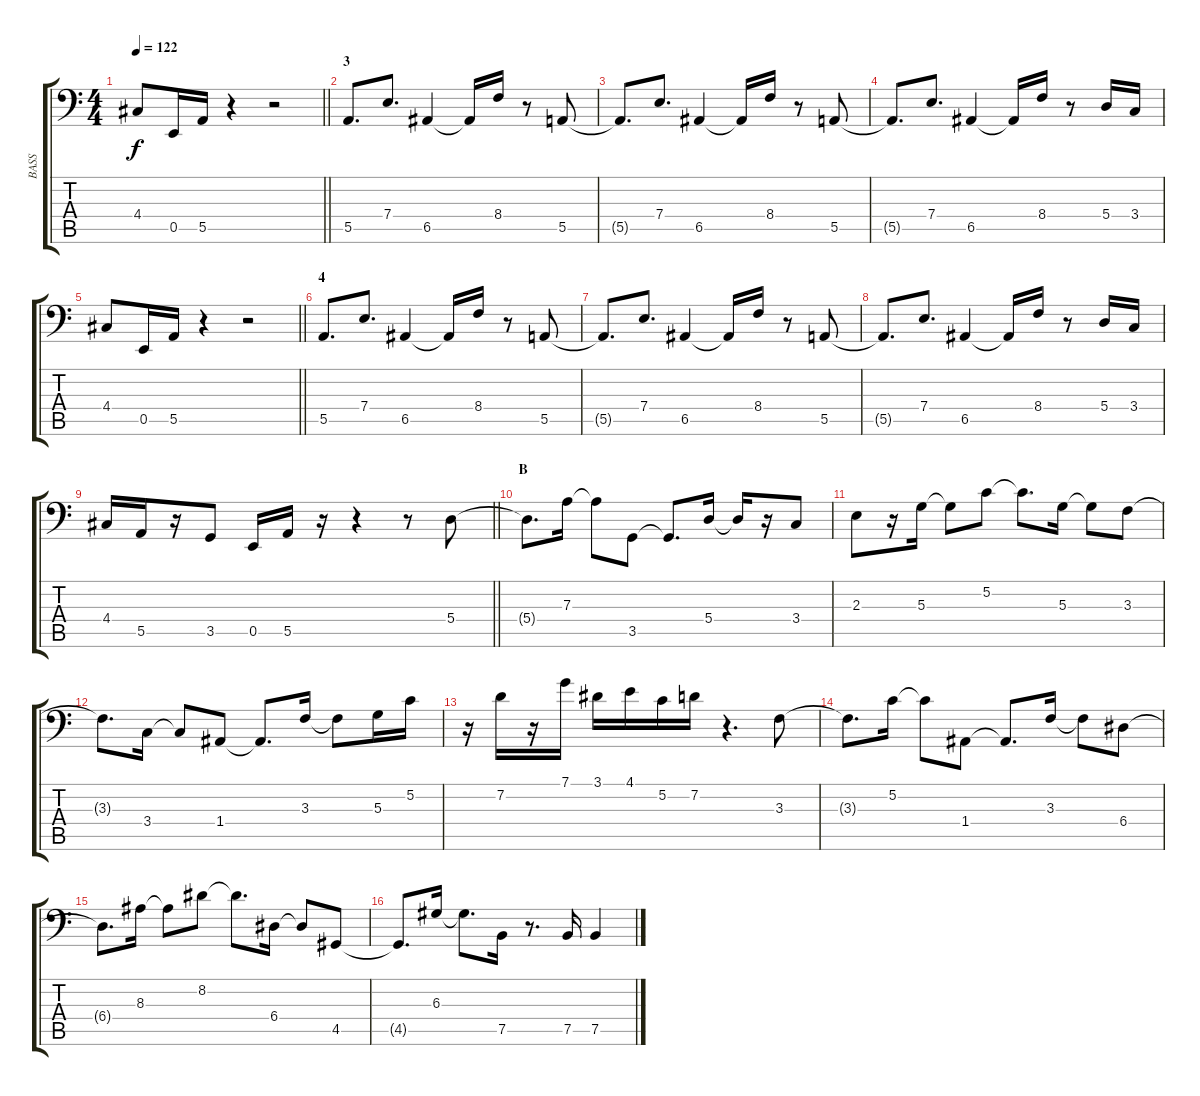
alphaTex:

\track ("BASS" "BASS") {instrument electricbassfinger}
\staff {score tabs}
\tuning (C3 G2 D2 A1 E1 B0) {hide}
\ts (4 4)
\tempo 122
\clef f4
\barLineRight lightlight
\ks c
4.4.8{dy f} 0.5.16 5.5.16 r.4 r.2 |
\section ("" "3")
5.5.8{d} 7.4.8{d} 6.5.4 6.5{t}.16 8.4.16 r.8 5.5.8 |
5.5{t}.8{d} 7.4.8{d} 6.5.4 6.5{t}.16 8.4.16 r.8 5.5.8 |
5.5{t}.8{d} 7.4.8{d} 6.5.4 6.5{t}.16 8.4.16 r.8 5.4.16 3.4.16 |
\barLineRight lightlight
4.4.8 0.5.16 5.5.16 r.4 r.2 |
\section ("" "4")
5.5.8{d} 7.4.8{d} 6.5.4 6.5{t}.16 8.4.16 r.8 5.5.8 |
5.5{t}.8{d} 7.4.8{d} 6.5.4 6.5{t}.16 8.4.16 r.8 5.5.8 |
5.5{t}.8{d} 7.4.8{d} 6.5.4 6.5{t}.16 8.4.16 r.8 5.4.16 3.4.16 |
\barLineRight lightlight
4.4.16 5.5.16 r.16 3.5.8 0.5.16 5.5.16 r.16 r.4 r.8 5.4.8 |
\section ("" "B")
5.4{t}.8{d} 7.3.16 7.3{t}.8 3.5.8 3.5{t}.8{d} 5.4.16 5.4{t}.16 r.16 3.4.8 |
2.3.8 r.16 5.3.16 5.3{t}.8 5.2.8 5.2{t}.8{d} 5.3.16 5.3{t}.8 3.3.8 |
3.3{t}.8{d} 3.4.16 3.4{t}.8 1.4.8 1.4{t}.8{d} 3.3.16 3.3{t}.8 5.3.16 5.2.16 |
r.16 7.2.16 r.16 7.1.16 3.1.16 4.1.16 5.2.16 7.2.16 r.4{d} 3.3.8 |
3.3{t}.8{d} 5.2.16 5.2{t}.8 1.4.8 1.4{t}.8{d} 3.3.16 3.3{t}.8 6.4.8 |
6.4{t}.8{d} 8.3.16 8.3{t}.8 8.2.8 8.2{t}.8{d} 6.4.16 6.4{t}.8 4.5.8 |
4.5{t}.8{d} 6.3.16 6.3{t}.8{d} 7.5.16 r.8{d} 7.5.16 7.5.4
